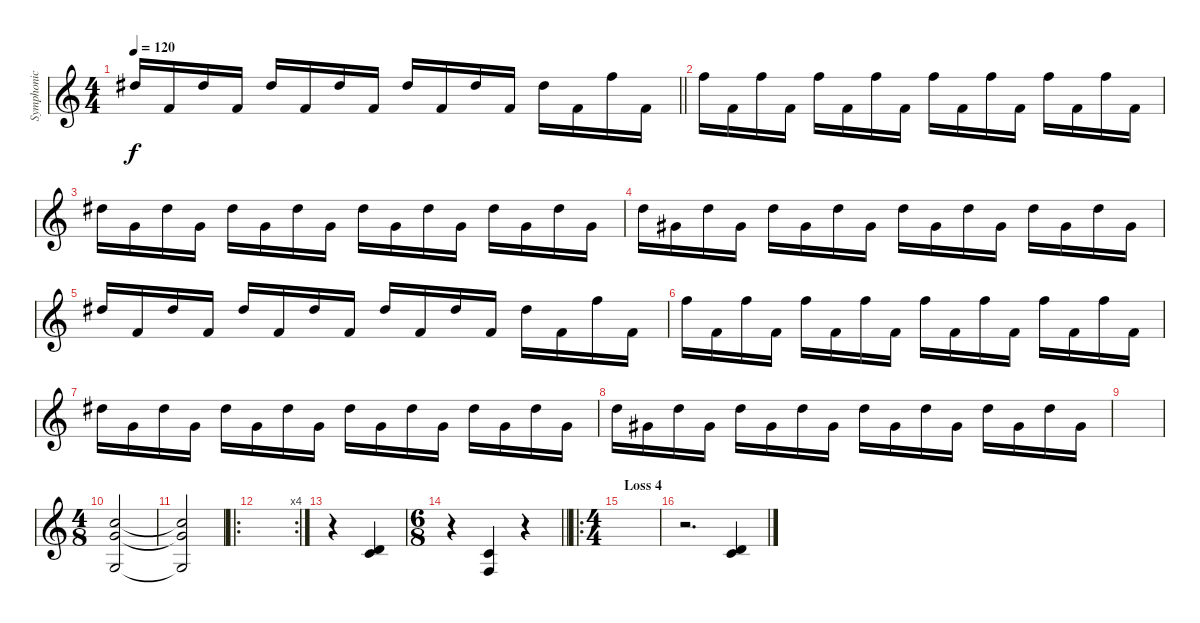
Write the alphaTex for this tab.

\track ("Symphonic" "Symphonic") {instrument synthstrings1}
\staff {score}
\tuning (E4 B3 G3 D3 A2 E2) {hide}
\ts (4 4)
\tempo 120
\clef g2
\barLineRight lightlight
\ks c
20.3.16{dy f} 15.4.16 20.3.16 15.4.16 20.3.16 15.4.16 20.3.16 15.4.16 20.3.16 15.4.16 20.3.16 15.4.16 20.3.16 15.4.16 22.3.16 15.4.16 |
22.3.16 15.4.16 22.3.16 15.4.16 22.3.16 15.4.16 22.3.16 15.4.16 22.3.16 15.4.16 22.3.16 15.4.16 22.3.16 15.4.16 22.3.16 15.4.16 |
20.3.16 17.4.16 20.3.16 17.4.16 20.3.16 17.4.16 20.3.16 17.4.16 20.3.16 17.4.16 20.3.16 17.4.16 20.3.16 17.4.16 20.3.16 17.4.16 |
19.3.16 18.4.16 19.3.16 18.4.16 19.3.16 18.4.16 19.3.16 18.4.16 19.3.16 18.4.16 19.3.16 18.4.16 19.3.16 18.4.16 19.3.16 18.4.16 |
20.3.16 15.4.16 20.3.16 15.4.16 20.3.16 15.4.16 20.3.16 15.4.16 20.3.16 15.4.16 20.3.16 15.4.16 20.3.16 15.4.16 22.3.16 15.4.16 |
22.3.16 15.4.16 22.3.16 15.4.16 22.3.16 15.4.16 22.3.16 15.4.16 22.3.16 15.4.16 22.3.16 15.4.16 22.3.16 15.4.16 22.3.16 15.4.16 |
20.3.16 17.4.16 20.3.16 17.4.16 20.3.16 17.4.16 20.3.16 17.4.16 20.3.16 17.4.16 20.3.16 17.4.16 20.3.16 17.4.16 20.3.16 17.4.16 |
19.3.16 18.4.16 19.3.16 18.4.16 19.3.16 18.4.16 19.3.16 18.4.16 19.3.16 18.4.16 19.3.16 18.4.16 19.3.16 18.4.16 19.3.16 18.4.16 |
|
\ts (4 8)
(22.4 22.5 15.6).2 |
(22.4{t} 22.5{t} 15.6{t}).2 |
\ro
\rc 4
|
r.4 (12.4 15.5).4 |
\ts (6 8)
\barLineRight lightlight
r.4 (15.5 13.6).4 r.4 |
\ro
\ts (4 4)
\section ("" "Loss 4")
|
r.2{d} (12.4 15.5).4
